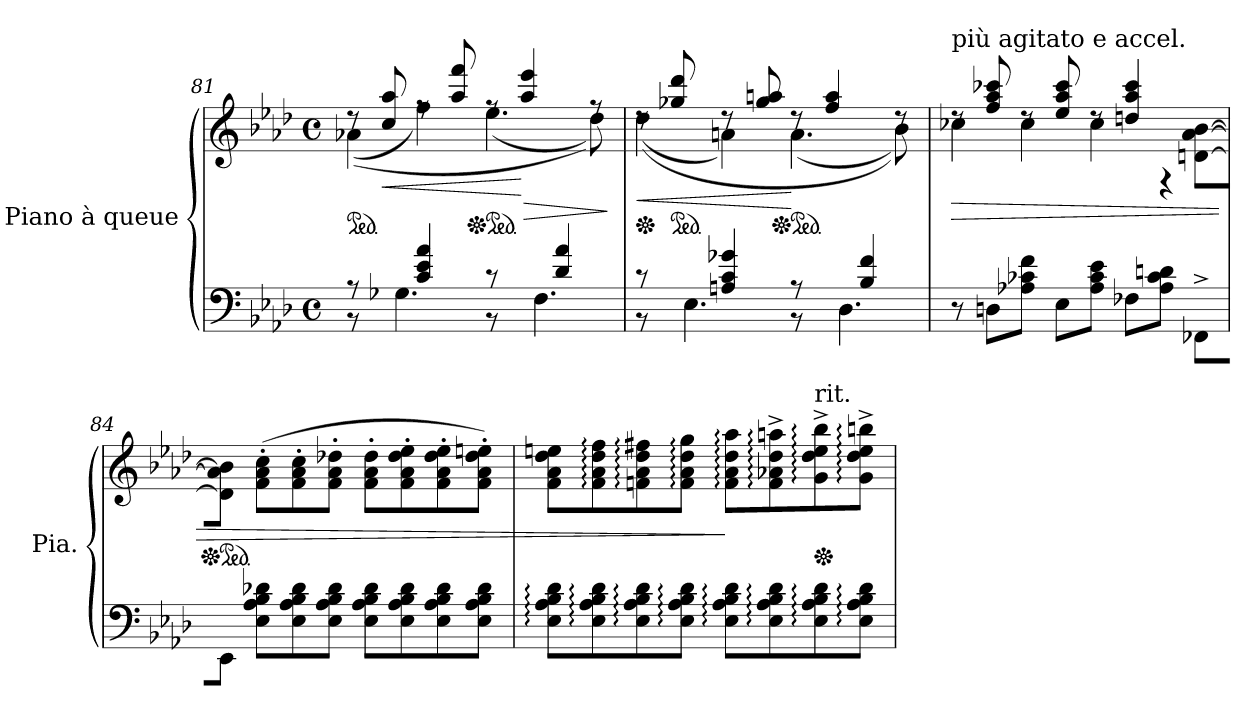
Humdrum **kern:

**kern	**kern	**dynam
*part1	*part1	*part1
*staff2	*staff1	*staff1/2
*I"Piano à queue	*	*
*I'Pia.	*	*
*clefF4	*clefG2	*
*k[b-e-a-d-]	*k[b-e-a-d-]	*
*M4/4	*M4/4	*
*met(c)	*met(c)	*
=81	=81	=81
*^	*	*
*	*	*ped	*
*	*	*^	*
8r	8r	8rdd	((>4a-X\	.
!	!	!	!	!LO:HP:b
8G-X/yy	4.G-\	8cc/ 8aa-/	.	<
4c/ 4e-/ 4a-/	.	8rff	4ff\)	.
.	.	8aa-/ 8fff/	.	.
*	*	*Xped	*	*
*	*	*ped	*	*
8r	8r	8rff	(4.ee-\	.
!	!	!	!	!LO:HP:n=1:b
8F/yy	4.F\	4aa-/ 4eee-/	.	[ >
4d-/ 4a-/	.	.	.	.
.	.	8rff	8dd-\))	.
*v	*v	*	*	*
*	*v	*v	*
.	.	]
=82	=82	=82
*^	*	*
*	*	*Xped	*
!	!	!	!LO:HP:b
*	*	*^	*
8r	8r	8rdd	((>4dd-\	<
*	*	*ped	*	*
8E-/yy	4.E-\	8gg-X/ 8ddd-/	.	.
4An/ 4c/ 4g-X/	.	8rdd	4an\)	.
.	.	8gg-/ 8aan/	.	.
*	*	*Xped	*	*
*	*	*ped	*	*
8r	8r	8rdd	(4.a\	[
8D-/yy	4.D-\	4ff/ 4aa/	.	.
4B-/ 4f/	.	.	.	.
.	.	8rdd	8b-\))	.
*v	*v	*	*	*
!!LO:LB:g=z	!!
=83	=83	=83	=83
!	!LO:TX:a:t=più agitato e accel.	!	!
!	!	!	!LO:HP:b
8r	8rdd	4cc-X\	>
8Dn\L	8ff/ 8aa-/ 8ccc-X/	.	.
8A-X\ 8c-X\ 8f\J	8rdd	4cc-\	.
*	*MM80	*	*
8E-\L	8ee-/ 8aa-/ 8ccc-/	.	.
8A-\ 8c-\ 8e-\J	8rdd	4cc-\	.
8F-X\L	4ddn/ 4aa-/ 4ccc-/	.	.
8A-\ 8c-\ 8dn\J	.	4r	.
*	*MM85	*	*
8FF-X^\L	[8dn\ [8a-\ [8b-\L	.	.
*	*v	*v	*
=84	=84	=84
*	*Xped	*
*	*ped	*
8EE-\J	8d\] 8a-\] 8b-\]J	.
8E-\ 8A-\ 8B-\ 8d-X\L	(8f\' 8a-\' 8cc\'L	.
*	*MM90	*
8E-\ 8A-\ 8B-\ 8d-\	8f\' 8a-\' 8cc\'	.
8E-\ 8A-\ 8B-\ 8d-\J	8f\' 8a-\' 8dd-X\'J	.
8E-\ 8A-\ 8B-\ 8d-\L	8f\' 8a-\' 8dd-\'L	.
8E-\ 8A-\ 8B-\ 8d-\	8f\' 8a-\' 8dd-\' 8ee-\'	.
*	*MM95	*
8E-\ 8A-\ 8B-\ 8d-\	8f\' 8a-\' 8dd-\' 8ee-\'	.
8E-\ 8A-\ 8B-\ 8d-\J	8f\' 8a-\' 8dd-\' 8een\'J)	.
=85	=85	=85
*	*MM90	*
8E-\: 8A-\: 8B-\: 8d-\:L	8f\ 8a-\ 8dd-\ 8een\L	.
8E-\: 8A-\: 8B-\: 8d-\:	8f\: 8a-\: 8dd-\: 8ff\:	.
8E-\: 8A-\: 8B-\: 8d-\:	8fn\: 8a-\: 8dd-\: 8ff#X\:	.
*	*MM75	*
8E-\: 8A-\: 8B-\: 8d-\:J	8f\: 8a-\: 8dd-\: 8gg\:J	.
8E-\: 8A-\: 8B-\: 8d-\:L	8f\: 8a-\: 8dd-\: 8aa-\:L	]
*	*MM65	*
8E-\: 8A-\: 8B-\: 8d-\:	8f\:^ 8a-X\:^ 8dd-\:^ 8aan\:^	.
*	*Xped	*
!	!LO:TX:a:t=rit.	!
8E-\: 8A-\: 8B-\: 8d-\:	8g\:^ 8dd-\:^ 8ee\:^ 8bb-\:^	.
*	*MM55	*
8E-\: 8A-\: 8B-\: 8d-\:J	8g\:^ 8dd-\:^ 8ee\:^ 8bbn\:^J	.
=	=	=
*-	*-	*-
